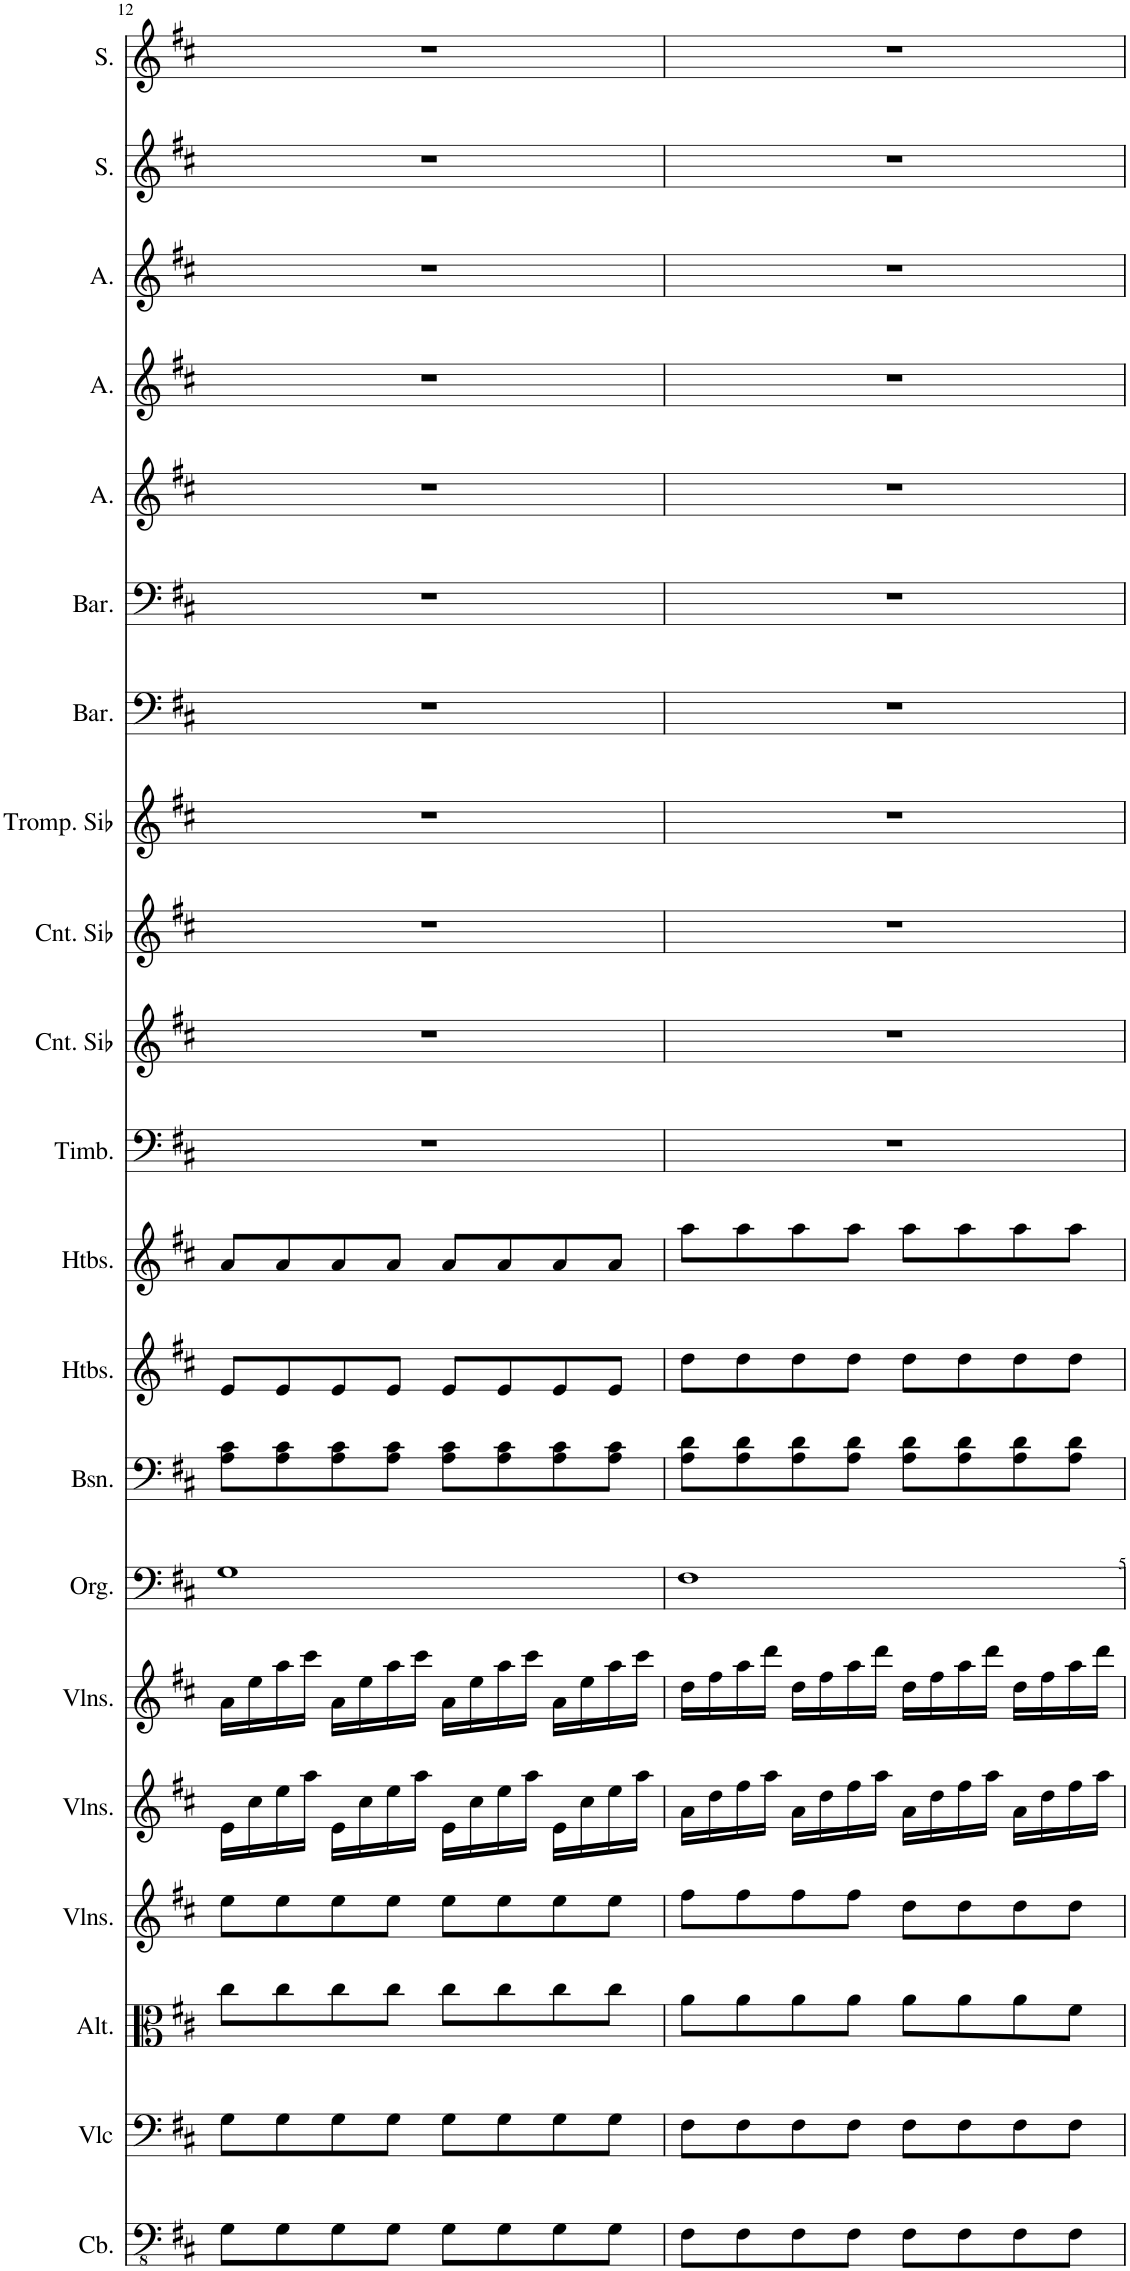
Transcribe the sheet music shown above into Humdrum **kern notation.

**kern	**kern	**kern	**kern	**kern	**kern	**kern	**kern	**kern	**kern	**kern	**kern	**kern	**kern	**kern	**kern	**kern	**kern	**kern	**kern	**kern
*part21	*part20	*part19	*part18	*part17	*part16	*part15	*part14	*part13	*part12	*part11	*part10	*part9	*part8	*part7	*part6	*part5	*part4	*part3	*part2	*part1
*staff21	*staff20	*staff19	*staff18	*staff17	*staff16	*staff15	*staff14	*staff13	*staff12	*staff11	*staff10	*staff9	*staff8	*staff7	*staff6	*staff5	*staff4	*staff3	*staff2	*staff1
*I"Contrebasse, Double Bass	*I"Violoncelle, Cello	*I"Alto, Viola	*I"Violons, Violin III	*I"Violons, Violin II	*I"Violons, Violin I	*I"Orgue, Organ	*I"Basson, Bassoon I &amp; II	*I"Hautbois, Oboe II	*I"Hautbois, Oboe I	*I"Timbales, Timpani	*I"Cornet en Sib, Trumpet III	*I"Cornet en Sib, Trumpet II	*I"Trompette en Sib, Trumpet I	*I"Baryton, Bass	*I"Baryton, Baritone	*I"Alto, Tenor	*I"Alto, Alto II	*I"Alto, Alto I	*I"Soprano, Soprano II	*I"Soprano, Soprano I
*I'Cb.	*I'Vlc	*I'Alt.	*I'Vlns.	*I'Vlns.	*I'Vlns.	*I'Org.	*I'Bsn.	*I'Htbs.	*I'Htbs.	*I'Timb.	*I'Cnt. Sib	*I'Cnt. Sib	*I'Tromp. Sib	*I'Bar.	*I'Bar.	*I'A.	*I'A.	*I'A.	*I'S.	*I'S.
!!LO:PB:g=z
*clefFv4	*clefF4	*clefC3	*clefG2	*clefG2	*clefG2	*clefF4	*clefF4	*clefG2	*clefG2	*clefF4	*clefG2	*clefG2	*clefG2	*clefF4	*clefF4	*clefG2	*clefG2	*clefG2	*clefG2	*clefG2
*Trd7c12	*	*	*	*	*	*	*	*	*	*	*Trd1c2	*Trd1c2	*Trd1c2	*	*	*	*	*	*	*
*k[f#c#]	*k[f#c#]	*k[f#c#]	*k[f#c#]	*k[f#c#]	*k[f#c#]	*k[f#c#]	*k[f#c#]	*k[f#c#]	*k[f#c#]	*k[f#c#]	*k[f#c#]	*k[f#c#]	*k[f#c#]	*k[f#c#]	*k[f#c#]	*k[f#c#]	*k[f#c#]	*k[f#c#]	*k[f#c#]	*k[f#c#]
*M4/4	*M4/4	*M4/4	*M4/4	*M4/4	*M4/4	*M4/4	*M4/4	*M4/4	*M4/4	*M4/4	*M4/4	*M4/4	*M4/4	*M4/4	*M4/4	*M4/4	*M4/4	*M4/4	*M4/4	*M4/4
=12	=12	=12	=12	=12	=12	=12	=12	=12	=12	=12	=12	=12	=12	=12	=12	=12	=12	=12	=12	=12
8GG\L	8G\L	8cc#\L	8ee\L	16e\LL	16a\LL	1G	8A\ 8c#\L	8e/L	8a/L	1r	1r	1r	1r	1r	1r	1r	1r	1r	1r	1r
.	.	.	.	16cc#\	16ee\	.	.	.	.	.	.	.	.	.	.	.	.	.	.	.
8GG\	8G\	8cc#\	8ee\	16ee\	16aa\	.	8A\ 8c#\	8e/	8a/	.	.	.	.	.	.	.	.	.	.	.
.	.	.	.	16aa\JJ	16ccc#\JJ	.	.	.	.	.	.	.	.	.	.	.	.	.	.	.
8GG\	8G\	8cc#\	8ee\	16e\LL	16a\LL	.	8A\ 8c#\	8e/	8a/	.	.	.	.	.	.	.	.	.	.	.
.	.	.	.	16cc#\	16ee\	.	.	.	.	.	.	.	.	.	.	.	.	.	.	.
8GG\J	8G\J	8cc#\J	8ee\J	16ee\	16aa\	.	8A\ 8c#\J	8e/J	8a/J	.	.	.	.	.	.	.	.	.	.	.
.	.	.	.	16aa\JJ	16ccc#\JJ	.	.	.	.	.	.	.	.	.	.	.	.	.	.	.
8GG\L	8G\L	8cc#\L	8ee\L	16e\LL	16a\LL	.	8A\ 8c#\L	8e/L	8a/L	.	.	.	.	.	.	.	.	.	.	.
.	.	.	.	16cc#\	16ee\	.	.	.	.	.	.	.	.	.	.	.	.	.	.	.
8GG\	8G\	8cc#\	8ee\	16ee\	16aa\	.	8A\ 8c#\	8e/	8a/	.	.	.	.	.	.	.	.	.	.	.
.	.	.	.	16aa\JJ	16ccc#\JJ	.	.	.	.	.	.	.	.	.	.	.	.	.	.	.
8GG\	8G\	8cc#\	8ee\	16e\LL	16a\LL	.	8A\ 8c#\	8e/	8a/	.	.	.	.	.	.	.	.	.	.	.
.	.	.	.	16cc#\	16ee\	.	.	.	.	.	.	.	.	.	.	.	.	.	.	.
8GG\J	8G\J	8cc#\J	8ee\J	16ee\	16aa\	.	8A\ 8c#\J	8e/J	8a/J	.	.	.	.	.	.	.	.	.	.	.
.	.	.	.	16aa\JJ	16ccc#\JJ	.	.	.	.	.	.	.	.	.	.	.	.	.	.	.
=13	=13	=13	=13	=13	=13	=13	=13	=13	=13	=13	=13	=13	=13	=13	=13	=13	=13	=13	=13	=13
8FF#\L	8F#\L	8a\L	8ff#\L	16a\LL	16dd\LL	1F#	8A\ 8d\L	8dd\L	8aa\L	1r	1r	1r	1r	1r	1r	1r	1r	1r	1r	1r
.	.	.	.	16dd\	16ff#\	.	.	.	.	.	.	.	.	.	.	.	.	.	.	.
8FF#\	8F#\	8a\	8ff#\	16ff#\	16aa\	.	8A\ 8d\	8dd\	8aa\	.	.	.	.	.	.	.	.	.	.	.
.	.	.	.	16aa\JJ	16ddd\JJ	.	.	.	.	.	.	.	.	.	.	.	.	.	.	.
8FF#\	8F#\	8a\	8ff#\	16a\LL	16dd\LL	.	8A\ 8d\	8dd\	8aa\	.	.	.	.	.	.	.	.	.	.	.
.	.	.	.	16dd\	16ff#\	.	.	.	.	.	.	.	.	.	.	.	.	.	.	.
8FF#\J	8F#\J	8a\J	8ff#\J	16ff#\	16aa\	.	8A\ 8d\J	8dd\J	8aa\J	.	.	.	.	.	.	.	.	.	.	.
.	.	.	.	16aa\JJ	16ddd\JJ	.	.	.	.	.	.	.	.	.	.	.	.	.	.	.
8FF#\L	8F#\L	8a\L	8dd\L	16a\LL	16dd\LL	.	8A\ 8d\L	8dd\L	8aa\L	.	.	.	.	.	.	.	.	.	.	.
.	.	.	.	16dd\	16ff#\	.	.	.	.	.	.	.	.	.	.	.	.	.	.	.
8FF#\	8F#\	8a\	8dd\	16ff#\	16aa\	.	8A\ 8d\	8dd\	8aa\	.	.	.	.	.	.	.	.	.	.	.
.	.	.	.	16aa\JJ	16ddd\JJ	.	.	.	.	.	.	.	.	.	.	.	.	.	.	.
8FF#\	8F#\	8a\	8dd\	16a\LL	16dd\LL	.	8A\ 8d\	8dd\	8aa\	.	.	.	.	.	.	.	.	.	.	.
.	.	.	.	16dd\	16ff#\	.	.	.	.	.	.	.	.	.	.	.	.	.	.	.
8FF#\J	8F#\J	8f#\J	8dd\J	16ff#\	16aa\	.	8A\ 8d\J	8dd\J	8aa\J	.	.	.	.	.	.	.	.	.	.	.
.	.	.	.	16aa\JJ	16ddd\JJ	.	.	.	.	.	.	.	.	.	.	.	.	.	.	.
=	=	=	=	=	=	=	=	=	=	=	=	=	=	=	=	=	=	=	=	=
*-	*-	*-	*-	*-	*-	*-	*-	*-	*-	*-	*-	*-	*-	*-	*-	*-	*-	*-	*-	*-
